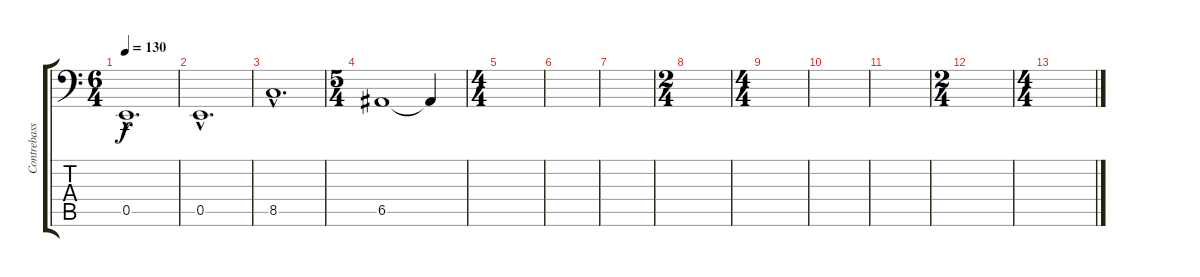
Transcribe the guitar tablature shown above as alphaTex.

\track ("Contrebasse" "Contrebass") {instrument contrabass}
\staff {score tabs}
\tuning (B2 G2 D2 A1 E1 B0) {hide}
\ts (6 4)
\tempo 130
\clef f4
\ks c
0.5{hac}.1{d dy f} |
0.5{hac}.1{d} |
8.5{hac}.1{d} |
\ts (5 4)
6.5.1 6.5{t}.4 |
\ts (4 4)
|
|
|
\ts (2 4)
|
\ts (4 4)
|
|
|
\ts (2 4)
|
\ts (4 4)
